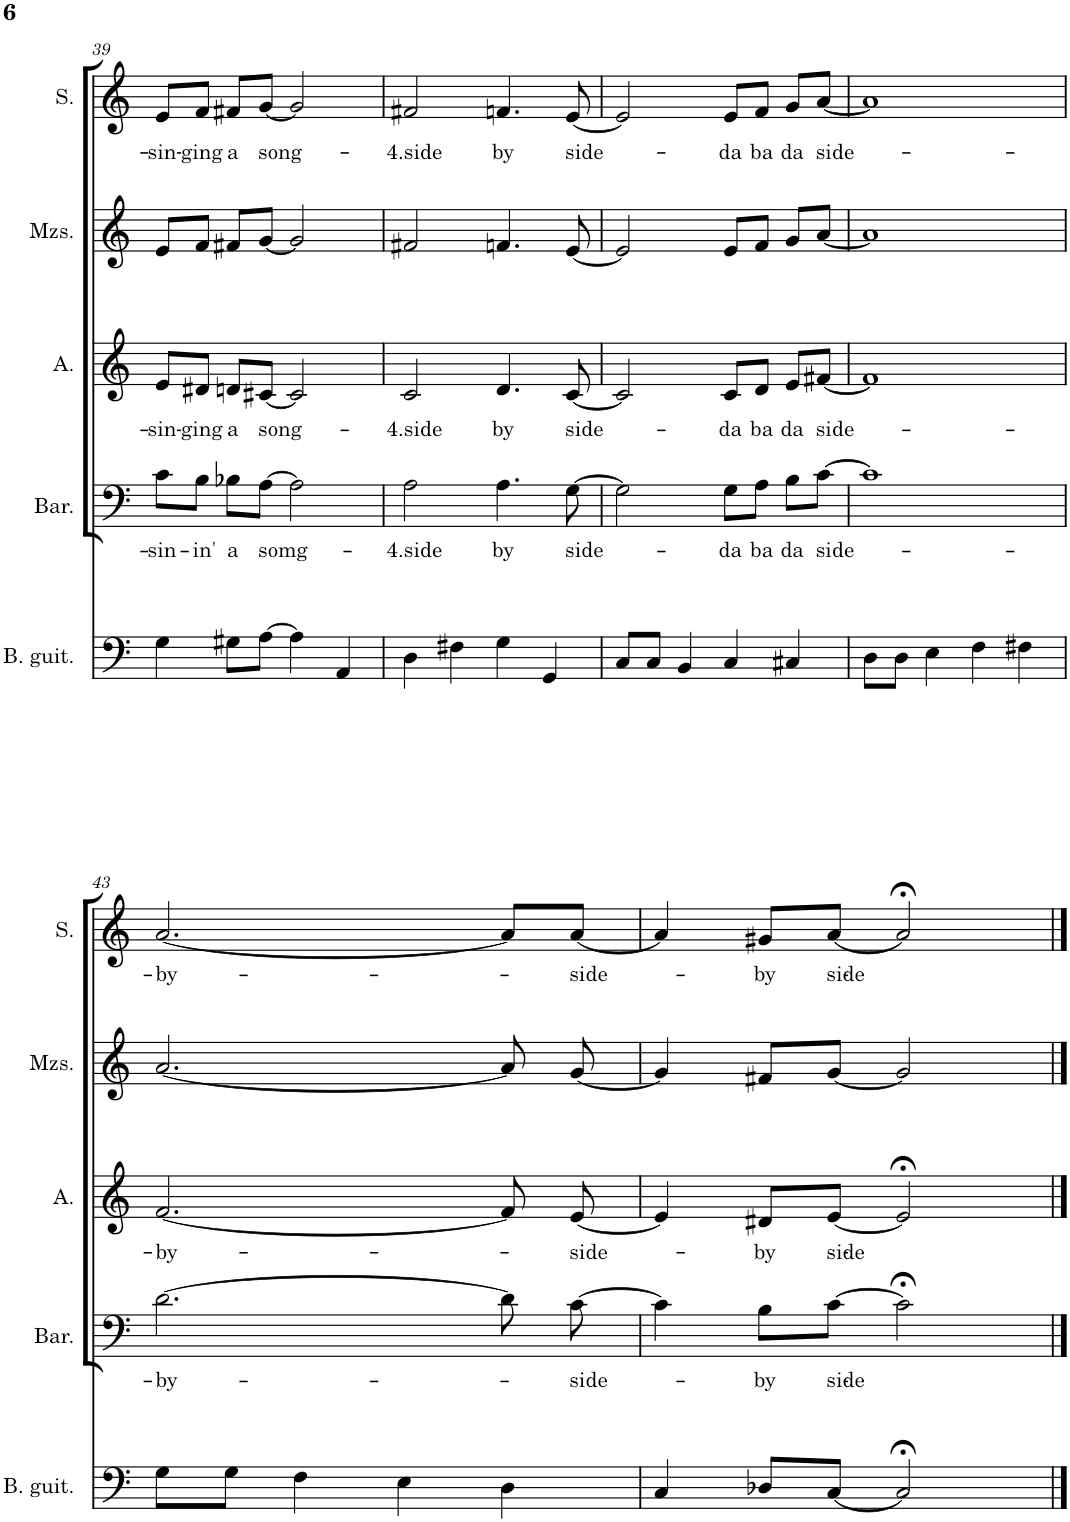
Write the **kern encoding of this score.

**kern	**kern	**text	**kern	**text	**kern	**kern	**text
*part5	*part4	*part4	*part3	*part3	*part2	*part1	*part1
*staff5	*staff4	*staff4	*staff3	*staff3	*staff2	*staff1	*staff1
*I"Basguitar	*I"Baryton	*	*I"Alto	*	*I"Mezzosopran	*I"Soprano	*
*I'B. guit.	*I'Bar.	*	*I'A.	*	*I'Mzs.	*I'S.	*
!!LO:PB:g=z
*clefF4	*clefF4	*	*clefG2	*	*clefG2	*clefG2	*
*Trd7c12	*	*	*	*	*	*	*
*k[]	*k[]	*	*k[]	*	*k[]	*k[]	*
*M2/2	*M2/2	*	*M2/2	*	*M2/2	*M2/2	*
*met(c|)	*met(c|)	*	*met(c|)	*	*met(c|)	*met(c|)	*
=39	=39	=39	=39	=39	=39	=39	=39
!	!	!LO:LY:b	!	!LO:LY:b	!	!	!LO:LY:b
4G\	8c\L	-sin-	8e/L	-sin-	8e/L	8e/L	-sin-
!	!	!LO:LY:b	!	!LO:LY:b	!	!	!LO:LY:b
.	8B\J	-in'	8d#X/J	-ging	8f/J	8f/J	-ging
!	!	!LO:LY:b	!	!LO:LY:b	!	!	!LO:LY:b
8G#X\L	8B-X\L	a	8dn/L	a	8f#X/L	8f#X/L	a
!	!	!LO:LY:b	!	!LO:LY:b	!	!	!LO:LY:b
[8A\J	[8A\J	somg-	[8c#X/J	song-	[8g/J	[8g/J	song-
4A\]	2A\]	.	2c#/]	.	2g/]	2g/]	.
4AA/	.	.	.	.	.	.	.
=40	=40	=40	=40	=40	=40	=40	=40
!	!	!LO:LY:b	!	!LO:LY:b	!	!	!LO:LY:b
4D\	2A\	-4.side	2c/	-4.side	2f#X/	2f#X/	-4.side
4F#X\	.	.	.	.	.	.	.
!	!	!LO:LY:b	!	!LO:LY:b	!	!	!LO:LY:b
4G\	4.A\	by	4.d/	by	4.fn/	4.fn/	by
4GG/	.	.	.	.	.	.	.
!	!	!LO:LY:b	!	!LO:LY:b	!	!	!LO:LY:b
.	[8G\	side-	[8c/	side-	[8e/	[8e/	side-
=41	=41	=41	=41	=41	=41	=41	=41
8C/L	2G\]	.	2c/]	.	2e/]	2e/]	.
8C/J	.	.	.	.	.	.	.
4BB/	.	.	.	.	.	.	.
!	!	!LO:LY:b	!	!LO:LY:b	!	!	!LO:LY:b
4C/	8G\L	-da	8c/L	-da	8e/L	8e/L	-da
!	!	!LO:LY:b	!	!LO:LY:b	!	!	!LO:LY:b
.	8A\J	ba	8d/J	ba	8f/J	8f/J	ba
!	!	!LO:LY:b	!	!LO:LY:b	!	!	!LO:LY:b
4C#X/	8B\L	da	8e/L	da	8g/L	8g/L	da
!	!	!LO:LY:b	!	!LO:LY:b	!	!	!LO:LY:b
.	[8c\J	side-	[8f#X/J	side-	[8a/J	[8a/J	side-
=42	=42	=42	=42	=42	=42	=42	=42
8D\L	1c]	.	1f#]	.	1a]	1a]	.
8D\J	.	.	.	.	.	.	.
4E\	.	.	.	.	.	.	.
4F\	.	.	.	.	.	.	.
4F#X\	.	.	.	.	.	.	.
!!LO:LB:g=z
=43	=43	=43	=43	=43	=43	=43	=43
!	!	!LO:LY:b	!	!LO:LY:b	!	!	!LO:LY:b
8G\L	[2.d\	-by-	[2.f/	-by-	[2.a/	[2.a/	-by-
8G\J	.	.	.	.	.	.	.
4F\	.	.	.	.	.	.	.
4E\	.	.	.	.	.	.	.
4D\	8d\]	.	8f/]	.	8a/]	8a/L]	.
!	!	!LO:LY:b	!	!LO:LY:b	!	!	!LO:LY:b
.	[8c\	-side-	[8e/	-side-	[8g/	[8a/J	-side-
=44	=44	=44	=44	=44	=44	=44	=44
4C/	4c\]	.	4e/]	.	4g/]	4a/]	.
!	!	!LO:LY:b	!	!LO:LY:b	!	!	!LO:LY:b
8D-X/L	8B\L	-by	8d#X/L	-by	8f#X/L	8g#X/L	-by
!	!	!LO:LY:b	!	!LO:LY:b	!	!	!LO:LY:b
[8C/J	[8c\J	side-	[8e/J	side-	[8g/J	[8a/J	side-
2C;</]	2c;<\]	.	2e;</]	.	2g/]	2a;</]	.
==	==	==	==	==	==	==	==
*-	*-	*-	*-	*-	*-	*-	*-
